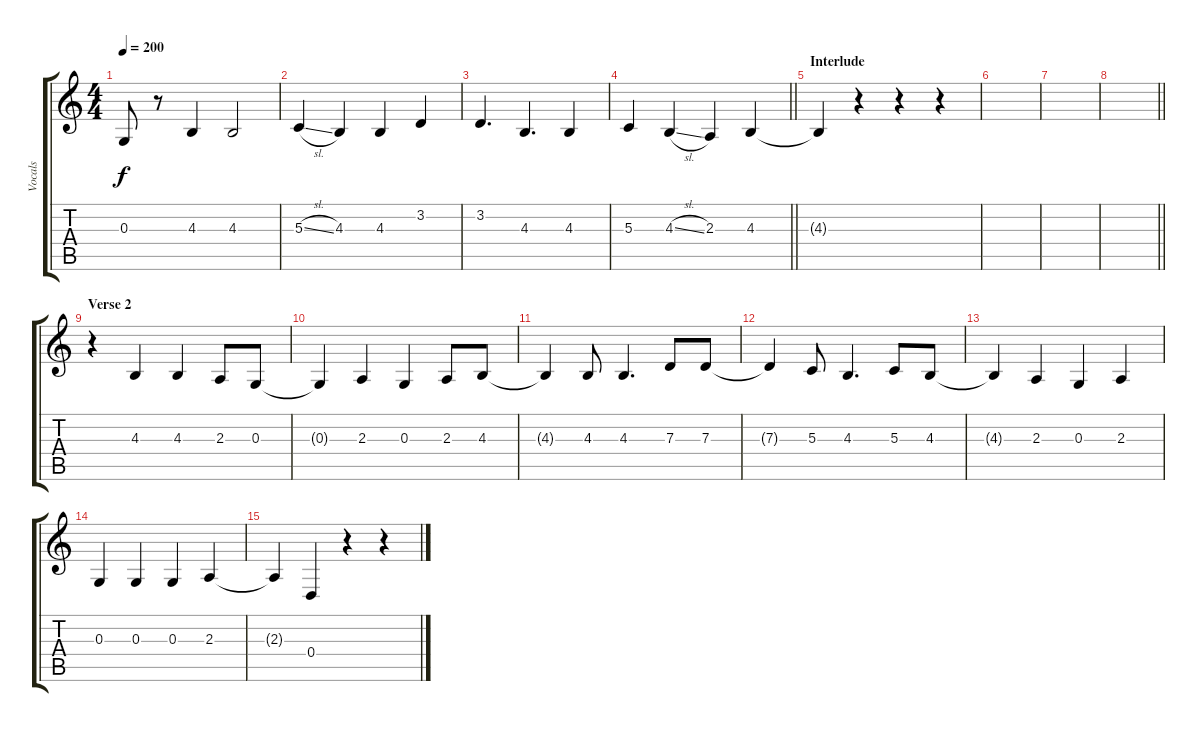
\track ("Vocals" "Vocals") {instrument altosax}
\staff {score tabs}
\tuning (E4 B3 G3 D3 A2 E2) {hide}
\ts (4 4)
\tempo 200
\clef g2
\ks c
0.3{t}.8{dy f} r.8 4.3.4 4.3.2 |
5.3{sl}.4 4.3.4 4.3.4 3.2.4 |
3.2.4{d} 4.3.4{d} 4.3.4 |
\barLineRight lightlight
5.3.4 4.3{sl}.4 2.3.4 4.3.4 |
\section ("" "Interlude")
4.3{t}.4 r.4 r.4 r.4 |
|
|
\barLineRight lightlight
|
\section ("" "Verse 2")
r.4 4.3.4 4.3.4 2.3.8 0.3.8 |
0.3{t}.4 2.3.4 0.3.4 2.3.8 4.3.8 |
4.3{t}.4 4.3.8 4.3.4{d} 7.3.8 7.3.8 |
7.3{t}.4 5.3.8 4.3.4{d} 5.3.8 4.3.8 |
4.3{t}.4 2.3.4 0.3.4 2.3.4 |
0.3.4 0.3.4 0.3.4 2.3.4 |
2.3{t}.4 0.4.4 r.4 r.4
